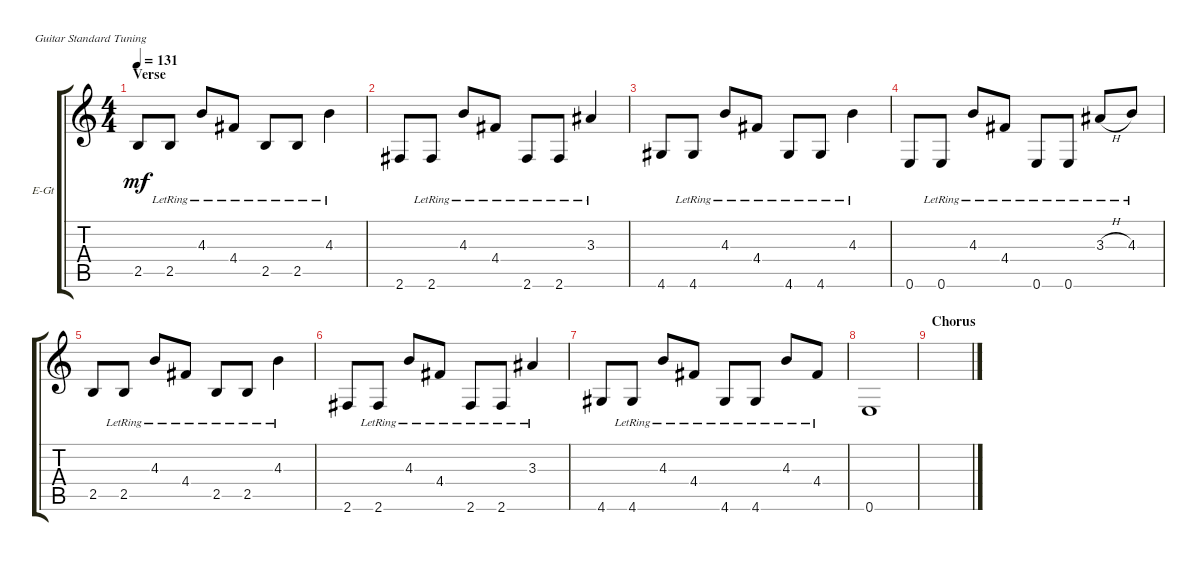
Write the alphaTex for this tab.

\defaultSystemsLayout 4
\bracketExtendMode groupsimilarinstruments
\firstSystemTrackNameOrientation horizontal
\otherSystemsTrackNameOrientation horizontal
\track ("Guitar 2 (Acoustic)" "E-Gt") {instrument acousticguitarsteel}
\staff {score tabs}
\tuning (E4 B3 G3 D3 A2 E2)
\ts (4 4)
\section ("" "Verse")
\tempo 131
\clef g2
\ks c
2.5.8{dy mf} 2.5{lr}.8 4.3{lr}.8 4.4{lr}.8 2.5{lr}.8 2.5{lr}.8 4.3{lr}.4 |
2.6.8 2.6{lr}.8 4.3{lr}.8 4.4{lr}.8 2.6{lr}.8 2.6{lr}.8 3.3{lr}.4 |
4.6.8 4.6{lr}.8 4.3{lr}.8 4.4{lr}.8 4.6{lr}.8 4.6{lr}.8 4.3{lr}.4 |
0.6.8 0.6{lr}.8 4.3{lr}.8 4.4{lr}.8 0.6{lr}.8 0.6{lr}.8 3.3{h lr}.8 4.3{lr}.8 |
2.5.8 2.5{lr}.8 4.3{lr}.8 4.4{lr}.8 2.5{lr}.8 2.5{lr}.8 4.3{lr}.4 |
2.6.8 2.6{lr}.8 4.3{lr}.8 4.4{lr}.8 2.6{lr}.8 2.6{lr}.8 3.3{lr}.4 |
4.6.8 4.6{lr}.8 4.3{lr}.8 4.4{lr}.8 4.6{lr}.8 4.6{lr}.8 4.3{lr}.8 4.4{lr}.8 |
0.6.1 |
\section ("" "Chorus")
